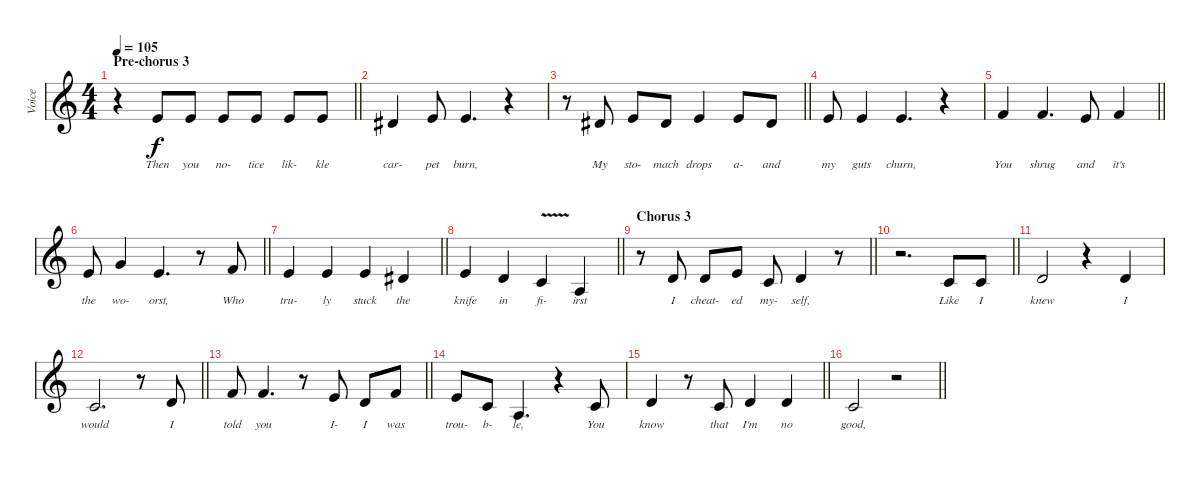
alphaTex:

\track ("Voice" "Voice") {instrument lead6voice}
\staff {score}
\tuning (E4 B3 G3 D3 A2 E2) {hide}
\ts (4 4)
\section ("" "Pre-chorus 3")
\tempo 105
\clef g2
\barLineRight lightlight
\ks aminor
r.4{dy f} 0.1.8{lyrics (0 "Then") lyrics (1 "") lyrics (2 "") lyrics (3 "") lyrics (4 "")} 0.1.8{lyrics (0 "you") lyrics (1 "") lyrics (2 "") lyrics (3 "") lyrics (4 "")} 0.1.8{lyrics (0 "no-") lyrics (1 "") lyrics (2 "") lyrics (3 "") lyrics (4 "")} 0.1.8{lyrics (0 "tice") lyrics (1 "") lyrics (2 "") lyrics (3 "") lyrics (4 "")} 0.1.8{lyrics (0 "lik-") lyrics (1 "") lyrics (2 "") lyrics (3 "") lyrics (4 "")} 0.1.8{lyrics (0 "kle") lyrics (1 "") lyrics (2 "") lyrics (3 "") lyrics (4 "")} |
4.2.4{lyrics (0 "car-") lyrics (1 "") lyrics (2 "") lyrics (3 "") lyrics (4 "")} 0.1.8{lyrics (0 "pet") lyrics (1 "") lyrics (2 "") lyrics (3 "") lyrics (4 "")} 0.1.4{d lyrics (0 "burn,") lyrics (1 "") lyrics (2 "") lyrics (3 "") lyrics (4 "")} r.4 |
\barLineRight lightlight
r.8 4.2.8{lyrics (0 "My") lyrics (1 "") lyrics (2 "") lyrics (3 "") lyrics (4 "")} 0.1.8{lyrics (0 "sto-") lyrics (1 "") lyrics (2 "") lyrics (3 "") lyrics (4 "")} 4.2.8{lyrics (0 "mach") lyrics (1 "") lyrics (2 "") lyrics (3 "") lyrics (4 "")} 0.1.4{lyrics (0 "drops") lyrics (1 "") lyrics (2 "") lyrics (3 "") lyrics (4 "")} 0.1.8{lyrics (0 "a-") lyrics (1 "") lyrics (2 "") lyrics (3 "") lyrics (4 "")} 4.2.8{lyrics (0 "and") lyrics (1 "") lyrics (2 "") lyrics (3 "") lyrics (4 "")} |
0.1.8{lyrics (0 "my") lyrics (1 "") lyrics (2 "") lyrics (3 "") lyrics (4 "")} 0.1.4{lyrics (0 "guts") lyrics (1 "") lyrics (2 "") lyrics (3 "") lyrics (4 "")} 0.1.4{d lyrics (0 "churn,") lyrics (1 "") lyrics (2 "") lyrics (3 "") lyrics (4 "")} r.4 |
\barLineRight lightlight
1.1.4{lyrics (0 "You") lyrics (1 "") lyrics (2 "") lyrics (3 "") lyrics (4 "")} 6.2.4{d lyrics (0 "shrug") lyrics (1 "") lyrics (2 "") lyrics (3 "") lyrics (4 "")} 0.1.8{lyrics (0 "and") lyrics (1 "") lyrics (2 "") lyrics (3 "") lyrics (4 "")} 1.1.4{lyrics (0 "it's") lyrics (1 "") lyrics (2 "") lyrics (3 "") lyrics (4 "")} |
\barLineRight lightlight
0.1.8{lyrics (0 "the") lyrics (1 "") lyrics (2 "") lyrics (3 "") lyrics (4 "")} 3.1.4{lyrics (0 "wo-") lyrics (1 "") lyrics (2 "") lyrics (3 "") lyrics (4 "")} 0.1.4{d lyrics (0 "orst,") lyrics (1 "") lyrics (2 "") lyrics (3 "") lyrics (4 "")} r.8 1.1.8{lyrics (0 "Who") lyrics (1 "") lyrics (2 "") lyrics (3 "") lyrics (4 "")} |
\barLineRight lightlight
0.1.4{lyrics (0 "tru-") lyrics (1 "") lyrics (2 "") lyrics (3 "") lyrics (4 "")} 0.1.4{lyrics (0 "ly") lyrics (1 "") lyrics (2 "") lyrics (3 "") lyrics (4 "")} 0.1.4{lyrics (0 "stuck") lyrics (1 "") lyrics (2 "") lyrics (3 "") lyrics (4 "")} 4.2.4{lyrics (0 "the") lyrics (1 "") lyrics (2 "") lyrics (3 "") lyrics (4 "")} |
\barLineRight lightlight
0.1.4{lyrics (0 "knife") lyrics (1 "") lyrics (2 "") lyrics (3 "") lyrics (4 "")} 3.2.4{lyrics (0 "in") lyrics (1 "") lyrics (2 "") lyrics (3 "") lyrics (4 "")} 1.2{v}.4{lyrics (0 "fi-") lyrics (1 "") lyrics (2 "") lyrics (3 "") lyrics (4 "")} 2.3.4{lyrics (0 "irst") lyrics (1 "") lyrics (2 "") lyrics (3 "") lyrics (4 "")} |
\section ("" "Chorus 3")
\barLineRight lightlight
r.8 3.2.8{lyrics (0 "I") lyrics (1 "") lyrics (2 "") lyrics (3 "") lyrics (4 "")} 3.2.8{lyrics (0 "cheat-") lyrics (1 "") lyrics (2 "") lyrics (3 "") lyrics (4 "")} 0.1.8{lyrics (0 "ed") lyrics (1 "") lyrics (2 "") lyrics (3 "") lyrics (4 "")} 1.2.8{lyrics (0 "my-") lyrics (1 "") lyrics (2 "") lyrics (3 "") lyrics (4 "")} 3.2.4{lyrics (0 "self,") lyrics (1 "") lyrics (2 "") lyrics (3 "") lyrics (4 "")} r.8 |
\barLineRight lightlight
r.2{d} 1.2.8{lyrics (0 "Like") lyrics (1 "") lyrics (2 "") lyrics (3 "") lyrics (4 "")} 1.2.8{lyrics (0 "I") lyrics (1 "") lyrics (2 "") lyrics (3 "") lyrics (4 "")} |
3.2.2{lyrics (0 "knew") lyrics (1 "") lyrics (2 "") lyrics (3 "") lyrics (4 "")} r.4 3.2.4{lyrics (0 "I") lyrics (1 "") lyrics (2 "") lyrics (3 "") lyrics (4 "")} |
\barLineRight lightlight
1.2.2{d lyrics (0 "would") lyrics (1 "") lyrics (2 "") lyrics (3 "") lyrics (4 "")} r.8 3.2.8{lyrics (0 "I") lyrics (1 "") lyrics (2 "") lyrics (3 "") lyrics (4 "")} |
\barLineRight lightlight
1.1.8{lyrics (0 "told") lyrics (1 "") lyrics (2 "") lyrics (3 "") lyrics (4 "")} 1.1.4{d lyrics (0 "you") lyrics (1 "") lyrics (2 "") lyrics (3 "") lyrics (4 "")} r.8 0.1.8{lyrics (0 "I-") lyrics (1 "") lyrics (2 "") lyrics (3 "") lyrics (4 "")} 3.2.8{lyrics (0 "I") lyrics (1 "") lyrics (2 "") lyrics (3 "") lyrics (4 "")} 1.1.8{lyrics (0 "was") lyrics (1 "") lyrics (2 "") lyrics (3 "") lyrics (4 "")} |
0.1.8{lyrics (0 "trou-") lyrics (1 "") lyrics (2 "") lyrics (3 "") lyrics (4 "")} 1.2.8{lyrics (0 "b-") lyrics (1 "") lyrics (2 "") lyrics (3 "") lyrics (4 "")} 2.3.4{d lyrics (0 "le,") lyrics (1 "") lyrics (2 "") lyrics (3 "") lyrics (4 "")} r.4 1.2.8{lyrics (0 "You") lyrics (1 "") lyrics (2 "") lyrics (3 "") lyrics (4 "")} |
\barLineRight lightlight
3.2.4{lyrics (0 "know") lyrics (1 "") lyrics (2 "") lyrics (3 "") lyrics (4 "")} r.8 1.2.8{lyrics (0 "that") lyrics (1 "") lyrics (2 "") lyrics (3 "") lyrics (4 "")} 3.2.4{lyrics (0 "I'm") lyrics (1 "") lyrics (2 "") lyrics (3 "") lyrics (4 "")} 3.2.4{lyrics (0 "no") lyrics (1 "") lyrics (2 "") lyrics (3 "") lyrics (4 "")} |
\barLineRight lightlight
1.2.2{lyrics (0 "good,") lyrics (1 "") lyrics (2 "") lyrics (3 "") lyrics (4 "")} r.2
